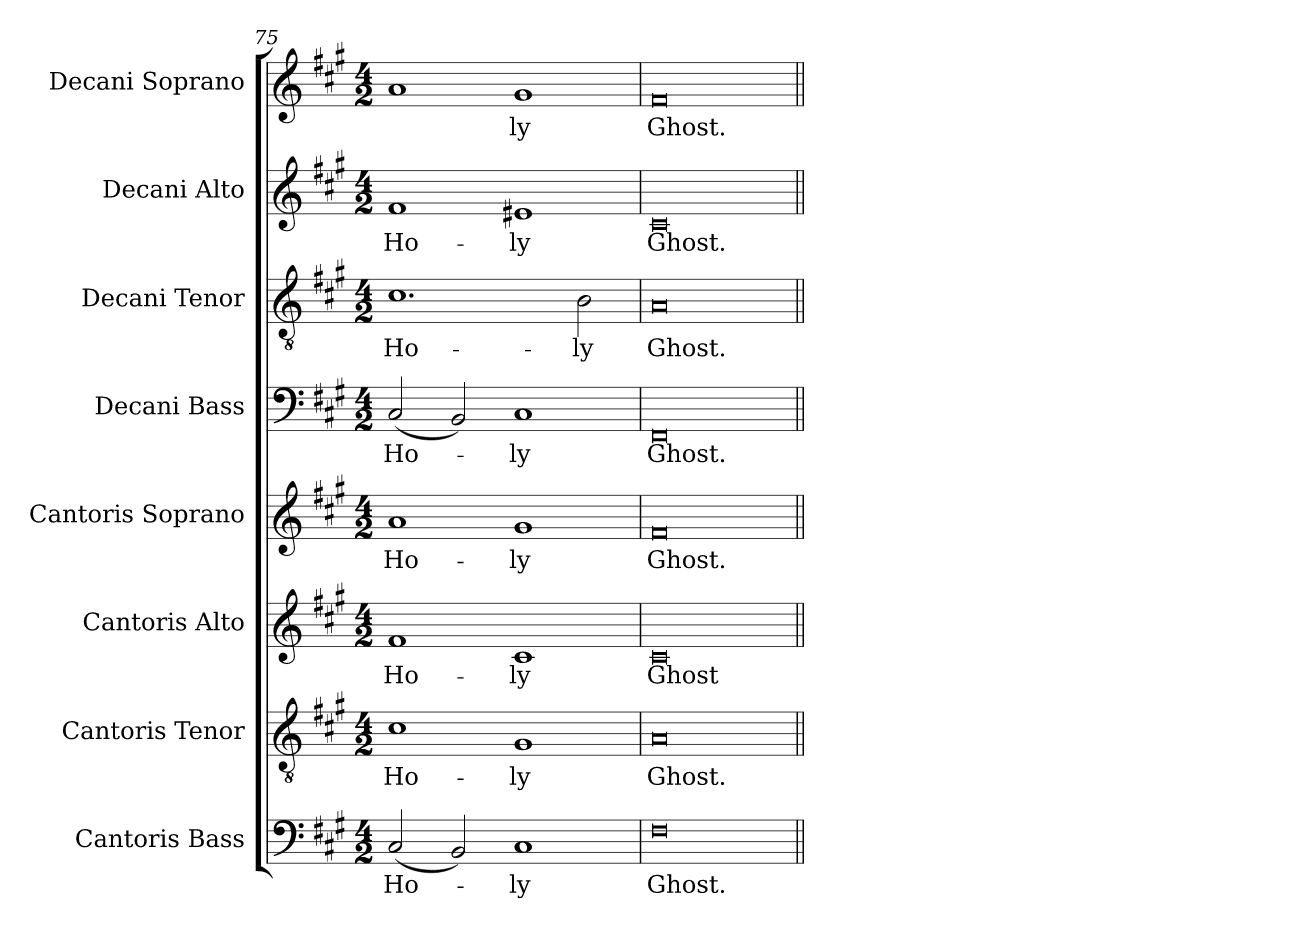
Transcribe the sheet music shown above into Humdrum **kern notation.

**kern	**text	**kern	**text	**kern	**text	**kern	**text	**kern	**text	**kern	**text	**kern	**text	**kern	**text
*part8	*part8	*part7	*part7	*part6	*part6	*part5	*part5	*part4	*part4	*part3	*part3	*part2	*part2	*part1	*part1
*staff8	*staff8	*staff7	*staff7	*staff6	*staff6	*staff5	*staff5	*staff4	*staff4	*staff3	*staff3	*staff2	*staff2	*staff1	*staff1
*I"Cantoris Bass	*	*I"Cantoris Tenor	*	*I"Cantoris Alto	*	*I"Cantoris Soprano	*	*I"Decani Bass	*	*I"Decani Tenor	*	*I"Decani Alto	*	*I"Decani Soprano	*
*I'Can B.	*	*I'Can T.	*	*I'Can A.	*	*I'Can S.	*	*I'Dec B.	*	*I'Dec T.	*	*I'Dec A.	*	*I'Dec S.	*
*clefF4	*	*clefGv2	*	*clefG2	*	*clefG2	*	*clefF4	*	*clefGv2	*	*clefG2	*	*clefG2	*
*	*	*ITrd7c12	*	*	*	*	*	*	*	*ITrd7c12	*	*	*	*	*
*k[f#c#g#]	*	*k[f#c#g#]	*	*k[f#c#g#]	*	*k[f#c#g#]	*	*k[f#c#g#]	*	*k[f#c#g#]	*	*k[f#c#g#]	*	*k[f#c#g#]	*
*A:	*	*A:	*	*A:	*	*A:	*	*A:	*	*A:	*	*A:	*	*A:	*
*M4/2	*	*M4/2	*	*M4/2	*	*M4/2	*	*M4/2	*	*M4/2	*	*M4/2	*	*M4/2	*
=75	=75	=75	=75	=75	=75	=75	=75	=75	=75	=75	=75	=75	=75	=75	=75
!	!LO:LY:b:color=#000000	!	!	!	!	!	!	!	!	!	!	!	!	!	!
!	!	!	!LO:LY:b:color=#000000	!	!	!	!	!	!	!	!	!	!	!	!
!	!	!	!	!	!LO:LY:b:color=#000000	!	!	!	!	!	!	!	!	!	!
!	!	!	!	!	!	!	!LO:LY:b:color=#000000	!	!	!	!	!	!	!	!
!	!	!	!	!	!	!	!	!	!LO:LY:b:color=#000000	!	!	!	!	!	!
!	!	!	!	!	!	!	!	!	!	!	!LO:LY:b:color=#000000	!	!	!	!
!	!	!	!	!	!	!	!	!	!	!	!	!	!LO:LY:b:color=#000000	!	!
(2C#i/	Ho-	1C#i	Ho-	1f#i	Ho-	1ai	Ho-	(2C#i/	Ho-	1.C#i	Ho-	1f#i	Ho-	1ai	.
2BBi/)	.	.	.	.	.	.	.	2BBi/)	.	.	.	.	.	.	.
!	!LO:LY:b:color=#000000	!	!	!	!	!	!	!	!	!	!	!	!	!	!
!	!	!	!LO:LY:b:color=#000000	!	!	!	!	!	!	!	!	!	!	!	!
!	!	!	!	!	!LO:LY:b:color=#000000	!	!	!	!	!	!	!	!	!	!
!	!	!	!	!	!	!	!LO:LY:b:color=#000000	!	!	!	!	!	!	!	!
!	!	!	!	!	!	!	!	!	!LO:LY:b:color=#000000	!	!	!	!	!	!
!	!	!	!	!	!	!	!	!	!	!	!	!	!LO:LY:b:color=#000000	!	!
!	!	!	!	!	!	!	!	!	!	!	!	!	!	!	!LO:LY:b:color=#000000
1C#i	-ly	1GG#i	-ly	1c#i	-ly	1g#i	-ly	1C#i	-ly	.	.	1e#Xi	-ly	1g#i	-ly
!	!	!	!	!	!	!	!	!	!	!	!LO:LY:b:color=#000000	!	!	!	!
.	.	.	.	.	.	.	.	.	.	2BBi\	-ly	.	.	.	.
=76	=76	=76	=76	=76	=76	=76	=76	=76	=76	=76	=76	=76	=76	=76	=76
!	!LO:LY:b:color=#000000	!	!	!	!	!	!	!	!	!	!	!	!	!	!
!	!	!	!LO:LY:b:color=#000000	!	!	!	!	!	!	!	!	!	!	!	!
!	!	!	!	!	!LO:LY:b:color=#000000	!	!	!	!	!	!	!	!	!	!
!	!	!	!	!	!	!	!LO:LY:b:color=#000000	!	!	!	!	!	!	!	!
!	!	!	!	!	!	!	!	!	!LO:LY:b:color=#000000	!	!	!	!	!	!
!	!	!	!	!	!	!	!	!	!	!	!LO:LY:b:color=#000000	!	!	!	!
!	!	!	!	!	!	!	!	!	!	!	!	!	!LO:LY:b:color=#000000	!	!
!	!	!	!	!	!	!	!	!	!	!	!	!	!	!	!LO:LY:b:color=#000000
0F#i	Ghost.	0AAi	Ghost.	0c#i	Ghost	0f#i	Ghost.	0FF#i	Ghost.	0AAi	Ghost.	0c#i	Ghost.	0f#i	Ghost.
=||	=||	=||	=||	=||	=||	=||	=||	=||	=||	=||	=||	=||	=||	=||	=||
*-	*-	*-	*-	*-	*-	*-	*-	*-	*-	*-	*-	*-	*-	*-	*-
